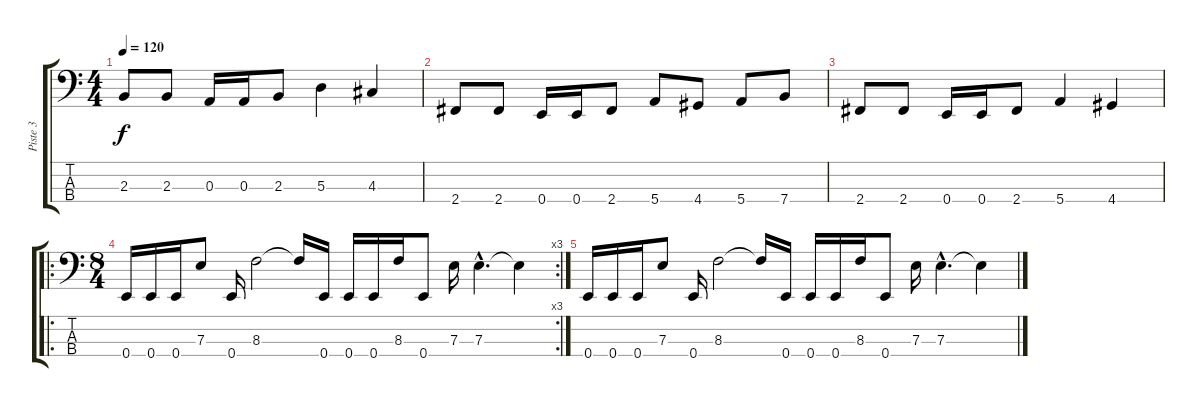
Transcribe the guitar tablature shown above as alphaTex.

\track ("Piste 3" "Piste 3") {instrument electricbassfinger}
\staff {score tabs}
\tuning (G2 D2 A1 E1) {hide}
\ts (4 4)
\tempo 120
\clef f4
\ks c
2.3.8{dy f} 2.3.8 0.3.16 0.3.16 2.3.8 5.3.4 4.3.4 |
2.4.8 2.4.8 0.4.16 0.4.16 2.4.8 5.4.8 4.4.8 5.4.8 7.4.8 |
2.4.8 2.4.8 0.4.16 0.4.16 2.4.8 5.4.4 4.4.4 |
\ro
\rc 3
\ts (8 4)
0.4.16 0.4.16 0.4.16 7.3.8 0.4.16 8.3.2 8.3{t}.16 0.4.16 0.4.16 0.4.16 8.3.16 0.4.8 7.3.16 7.3{hac}.4{d} 7.3{t}.4 |
0.4.16 0.4.16 0.4.16 7.3.8 0.4.16 8.3.2 8.3{t}.16 0.4.16 0.4.16 0.4.16 8.3.16 0.4.8 7.3.16 7.3{hac}.4{d} 7.3{t}.4
